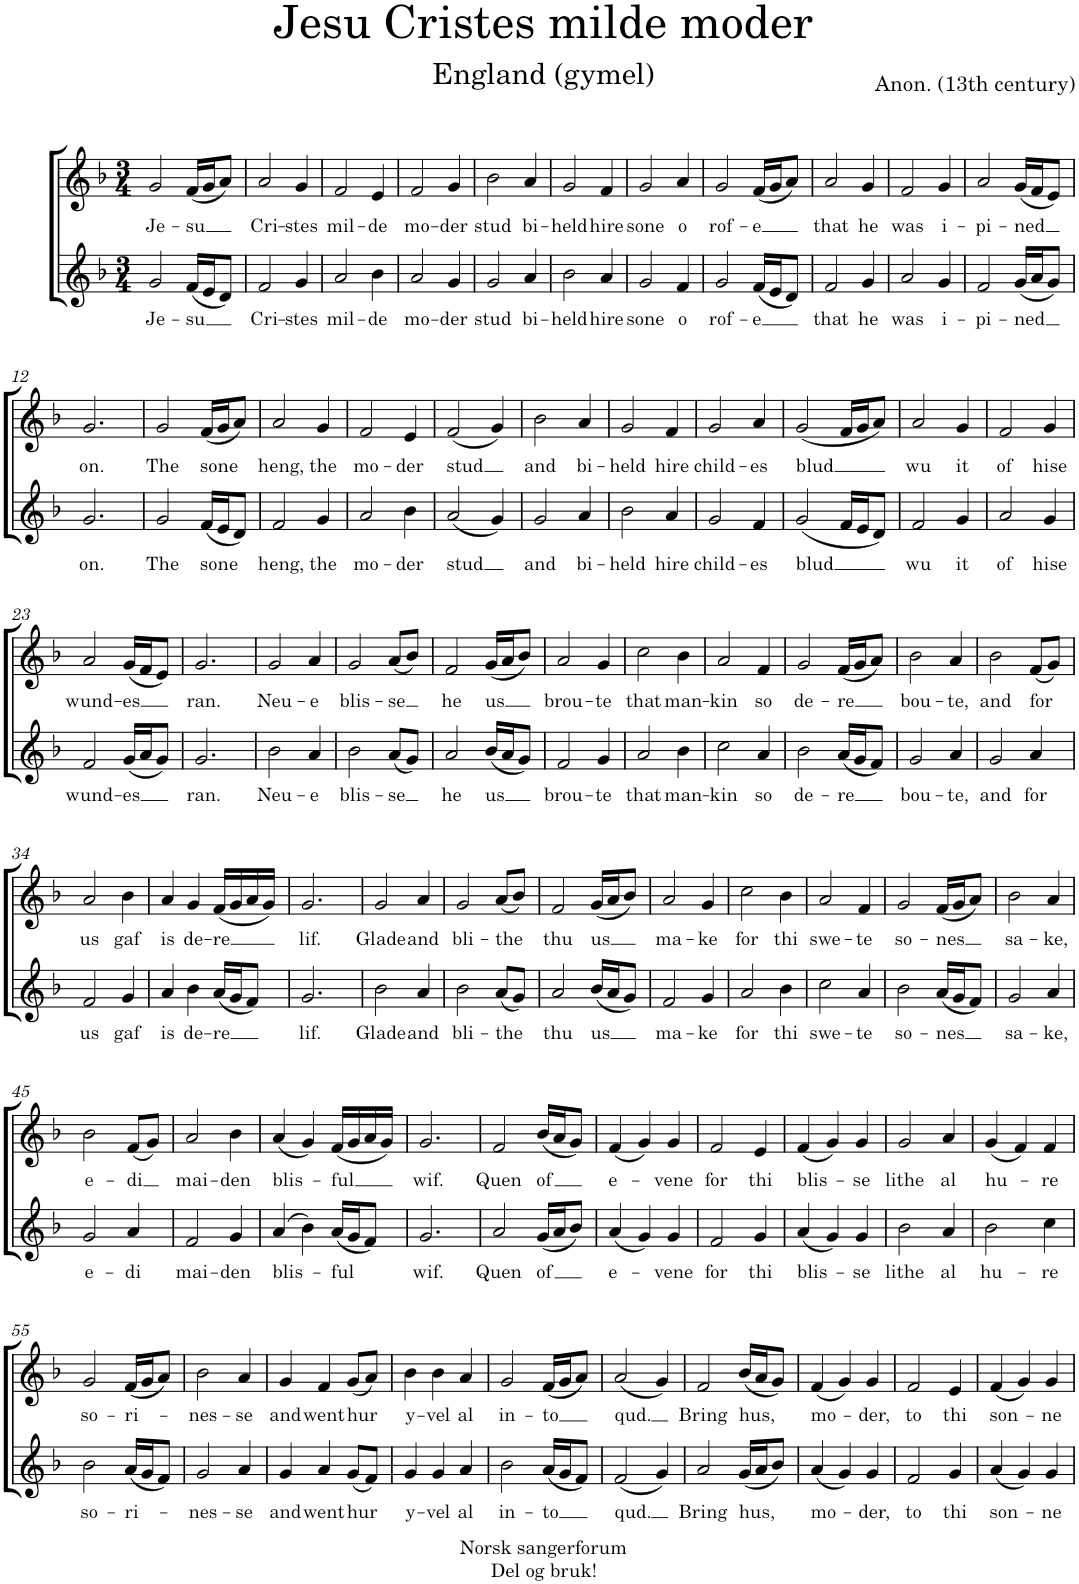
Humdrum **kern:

**kern	**text	**kern	**text
*part2	*part2	*part1	*part1
*staff2	*staff2	*staff1	*staff1
*I"Stemmer 2	*	*I"Stemmer 1	*
*clefG2	*	*clefG2	*
*k[b-]	*	*k[b-]	*
*M3/4	*	*M3/4	*
=1	=1	=1	=1
!	!LO:LY:b	!	!LO:LY:b
2g/	Je-	2g/	Je-
!	!LO:LY:b	!	!LO:LY:b
(16f/LL	-su	(16f/LL	-su
16e/J	.	16g/J	.
8d/J)	.	8a/J)	.
=2	=2	=2	=2
!	!LO:LY:b	!	!LO:LY:b
2f/	Cri-	2a/	Cri-
!	!LO:LY:b	!	!LO:LY:b
4g/	-stes	4g/	-stes
=3	=3	=3	=3
!	!LO:LY:b	!	!LO:LY:b
2a/	mil-	2f/	mil-
!	!LO:LY:b	!	!LO:LY:b
4b-\	-de	4e/	-de
=4	=4	=4	=4
!	!LO:LY:b	!	!LO:LY:b
2a/	mo-	2f/	mo-
!	!LO:LY:b	!	!LO:LY:b
4g/	-der	4g/	-der
=5	=5	=5	=5
!	!LO:LY:b	!	!LO:LY:b
2g/	stud	2b-\	stud
!	!LO:LY:b	!	!LO:LY:b
4a/	bi-	4a/	bi-
=6	=6	=6	=6
!	!LO:LY:b	!	!LO:LY:b
2b-\	-held	2g/	-held
!	!LO:LY:b	!	!LO:LY:b
4a/	hire	4f/	hire
=7	=7	=7	=7
!	!LO:LY:b	!	!LO:LY:b
2g/	sone	2g/	sone
!	!LO:LY:b	!	!LO:LY:b
4f/	o	4a/	o
=8	=8	=8	=8
!	!LO:LY:b	!	!LO:LY:b
2g/	rof-	2g/	rof-
!	!LO:LY:b	!	!LO:LY:b
(16f/LL	-e	(16f/LL	-e
16e/J	.	16g/J	.
8d/J)	.	8a/J)	.
=9	=9	=9	=9
!	!LO:LY:b	!	!LO:LY:b
2f/	that	2a/	that
!	!LO:LY:b	!	!LO:LY:b
4g/	he	4g/	he
=10	=10	=10	=10
!	!LO:LY:b	!	!LO:LY:b
2a/	was	2f/	was
!	!LO:LY:b	!	!LO:LY:b
4g/	i-	4g/	i-
=11	=11	=11	=11
!	!LO:LY:b	!	!LO:LY:b
2f/	-pi-	2a/	-pi-
!	!LO:LY:b	!	!LO:LY:b
(16g/LL	-ned	(16g/LL	-ned
16a/J	.	16f/J	.
8g/J)	.	8e/J)	.
!!LO:LB:g=z
=12	=12	=12	=12
!	!LO:LY:b	!	!LO:LY:b
2.g/	on.	2.g/	on.
=13	=13	=13	=13
!	!LO:LY:b	!	!LO:LY:b
2g/	The	2g/	The
!	!LO:LY:b	!	!LO:LY:b
(16f/LL	sone	(16f/LL	sone
16e/J	.	16g/J	.
8d/J)	.	8a/J)	.
=14	=14	=14	=14
!	!LO:LY:b	!	!LO:LY:b
2f/	heng,	2a/	heng,
!	!LO:LY:b	!	!LO:LY:b
4g/	the	4g/	the
=15	=15	=15	=15
!	!LO:LY:b	!	!LO:LY:b
2a/	mo-	2f/	mo-
!	!LO:LY:b	!	!LO:LY:b
4b-\	-der	4e/	-der
=16	=16	=16	=16
!	!LO:LY:b	!	!LO:LY:b
(2a/	stud	(2f/	stud
4g/)	.	4g/)	.
=17	=17	=17	=17
!	!LO:LY:b	!	!LO:LY:b
2g/	and	2b-\	and
!	!LO:LY:b	!	!LO:LY:b
4a/	bi-	4a/	bi-
=18	=18	=18	=18
!	!LO:LY:b	!	!LO:LY:b
2b-\	-held	2g/	-held
!	!LO:LY:b	!	!LO:LY:b
4a/	hire	4f/	hire
=19	=19	=19	=19
!	!LO:LY:b	!	!LO:LY:b
2g/	child-	2g/	child-
!	!LO:LY:b	!	!LO:LY:b
4f/	-es	4a/	-es
=20	=20	=20	=20
!	!LO:LY:b	!	!LO:LY:b
(2g/	blud	(2g/	blud
16f/LL	.	16f/LL	.
16e/J	.	16g/J	.
8d/J)	.	8a/J)	.
=21	=21	=21	=21
!	!LO:LY:b	!	!LO:LY:b
2f/	wu	2a/	wu
!	!LO:LY:b	!	!LO:LY:b
4g/	it	4g/	it
=22	=22	=22	=22
!	!LO:LY:b	!	!LO:LY:b
2a/	of	2f/	of
!	!LO:LY:b	!	!LO:LY:b
4g/	hise	4g/	hise
!!LO:LB:g=z
=23	=23	=23	=23
!	!LO:LY:b	!	!LO:LY:b
2f/	wund-	2a/	wund-
!	!LO:LY:b	!	!LO:LY:b
(16g/LL	-es	(16g/LL	-es
16a/J	.	16f/J	.
8g/J)	.	8e/J)	.
=24	=24	=24	=24
!	!LO:LY:b	!	!LO:LY:b
2.g/	ran.	2.g/	ran.
=25	=25	=25	=25
!	!LO:LY:b	!	!LO:LY:b
2b-\	Neu-	2g/	Neu-
!	!LO:LY:b	!	!LO:LY:b
4a/	-e	4a/	-e
=26	=26	=26	=26
!	!LO:LY:b	!	!LO:LY:b
2b-\	blis-	2g/	blis-
!	!LO:LY:b	!	!LO:LY:b
(8a/L	-se	(8a/L	-se
8g/J)	.	8b-/J)	.
=27	=27	=27	=27
!	!LO:LY:b	!	!LO:LY:b
2a/	he	2f/	he
!	!LO:LY:b	!	!LO:LY:b
(16b-/LL	us	(16g/LL	us
16a/J	.	16a/J	.
8g/J)	.	8b-/J)	.
=28	=28	=28	=28
!	!LO:LY:b	!	!LO:LY:b
2f/	brou-	2a/	brou-
!	!LO:LY:b	!	!LO:LY:b
4g/	-te	4g/	-te
=29	=29	=29	=29
!	!LO:LY:b	!	!LO:LY:b
2a/	that	2cc\	that
!	!LO:LY:b	!	!LO:LY:b
4b-\	man-	4b-\	man-
=30	=30	=30	=30
!	!LO:LY:b	!	!LO:LY:b
2cc\	-kin	2a/	-kin
!	!LO:LY:b	!	!LO:LY:b
4a/	so	4f/	so
=31	=31	=31	=31
!	!LO:LY:b	!	!LO:LY:b
2b-\	de-	2g/	de-
!	!LO:LY:b	!	!LO:LY:b
(16a/LL	-re	(16f/LL	-re
16g/J	.	16g/J	.
8f/J)	.	8a/J)	.
=32	=32	=32	=32
!	!LO:LY:b	!	!LO:LY:b
2g/	bou-	2b-\	bou-
!	!LO:LY:b	!	!LO:LY:b
4a/	-te,	4a/	-te,
=33	=33	=33	=33
!	!LO:LY:b	!	!LO:LY:b
2g/	and	2b-\	and
!	!LO:LY:b	!	!LO:LY:b
4a/	for	(8f/L	for
.	.	8g/J)	.
!!LO:LB:g=z
=34	=34	=34	=34
!	!LO:LY:b	!	!LO:LY:b
2f/	us	2a/	us
!	!LO:LY:b	!	!LO:LY:b
4g/	gaf	4b-\	gaf
=35	=35	=35	=35
!	!LO:LY:b	!	!LO:LY:b
4a/	is	4a/	is
!	!LO:LY:b	!	!LO:LY:b
4b-\	de-	4g/	de-
!	!LO:LY:b	!	!LO:LY:b
(16a/LL	-re	(16f/LL	-re
16g/J	.	16g/	.
8f/J)	.	16a/	.
.	.	16g/JJ)	.
=36	=36	=36	=36
!	!LO:LY:b	!	!LO:LY:b
2.g/	lif.	2.g/	lif.
=37	=37	=37	=37
!	!LO:LY:b	!	!LO:LY:b
2b-\	Glade	2g/	Glade
!	!LO:LY:b	!	!LO:LY:b
4a/	and	4a/	and
=38	=38	=38	=38
!	!LO:LY:b	!	!LO:LY:b
2b-\	bli-	2g/	bli-
!	!LO:LY:b	!	!LO:LY:b
(8a/L	-the	(8a/L	-the
8g/J)	.	8b-/J)	.
=39	=39	=39	=39
!	!LO:LY:b	!	!LO:LY:b
2a/	thu	2f/	thu
!	!LO:LY:b	!	!LO:LY:b
(16b-/LL	us	(16g/LL	us
16a/J	.	16a/J	.
8g/J)	.	8b-/J)	.
=40	=40	=40	=40
!	!LO:LY:b	!	!LO:LY:b
2f/	ma-	2a/	ma-
!	!LO:LY:b	!	!LO:LY:b
4g/	-ke	4g/	-ke
=41	=41	=41	=41
!	!LO:LY:b	!	!LO:LY:b
2a/	for	2cc\	for
!	!LO:LY:b	!	!LO:LY:b
4b-\	thi	4b-\	thi
=42	=42	=42	=42
!	!LO:LY:b	!	!LO:LY:b
2cc\	swe-	2a/	swe-
!	!LO:LY:b	!	!LO:LY:b
4a/	-te	4f/	-te
=43	=43	=43	=43
!	!LO:LY:b	!	!LO:LY:b
2b-\	so-	2g/	so-
!	!LO:LY:b	!	!LO:LY:b
(16a/LL	-nes	(16f/LL	-nes
16g/J	.	16g/J	.
8f/J)	.	8a/J)	.
=44	=44	=44	=44
!	!LO:LY:b	!	!LO:LY:b
2g/	sa-	2b-\	sa-
!	!LO:LY:b	!	!LO:LY:b
4a/	-ke,	4a/	-ke,
!!LO:LB:g=z
=45	=45	=45	=45
!	!LO:LY:b	!	!LO:LY:b
2g/	e-	2b-\	e-
!	!LO:LY:b	!	!LO:LY:b
4a/	-di	(8f/L	-di
.	.	8g/J)	.
=46	=46	=46	=46
!	!LO:LY:b	!	!LO:LY:b
2f/	mai-	2a/	mai-
!	!LO:LY:b	!	!LO:LY:b
4g/	-den	4b-\	-den
=47	=47	=47	=47
!	!LO:LY:b	!	!LO:LY:b
(4a/	blis-	(4a/	blis-
4b-\)	.	4g/)	.
!	!LO:LY:b	!	!LO:LY:b
(16a/LL	-ful	(16f/LL	-ful
16g/J	.	16g/	.
8f/J)	.	16a/	.
.	.	16g/JJ)	.
=48	=48	=48	=48
!	!LO:LY:b	!	!LO:LY:b
2.g/	wif.	2.g/	wif.
=49	=49	=49	=49
!	!LO:LY:b	!	!LO:LY:b
2a/	Quen	2f/	Quen
!	!LO:LY:b	!	!LO:LY:b
(16g/LL	of	(16b-/LL	of
16a/J	.	16a/J	.
8b-/J)	.	8g/J)	.
=50	=50	=50	=50
!	!LO:LY:b	!	!LO:LY:b
(4a/	e-	(4f/	e-
4g/)	.	4g/)	.
!	!LO:LY:b	!	!LO:LY:b
4g/	-vene	4g/	-vene
=51	=51	=51	=51
!	!LO:LY:b	!	!LO:LY:b
2f/	for	2f/	for
!	!LO:LY:b	!	!LO:LY:b
4g/	thi	4e/	thi
=52	=52	=52	=52
!	!LO:LY:b	!	!LO:LY:b
(4a/	blis-	(4f/	blis-
4g/)	.	4g/)	.
!	!LO:LY:b	!	!LO:LY:b
4g/	-se	4g/	-se
=53	=53	=53	=53
!	!LO:LY:b	!	!LO:LY:b
2b-\	lithe	2g/	lithe
!	!LO:LY:b	!	!LO:LY:b
4a/	al	4a/	al
=54	=54	=54	=54
!	!LO:LY:b	!	!LO:LY:b
2b-\	hu-	(4g/	hu-
.	.	4f/)	.
!	!LO:LY:b	!	!LO:LY:b
4cc\	-re	4f/	-re
!!LO:LB:g=z
=55	=55	=55	=55
!	!LO:LY:b	!	!LO:LY:b
2b-\	so-	2g/	so-
!	!LO:LY:b	!	!LO:LY:b
(16a/LL	-ri-	(16f/LL	-ri-
16g/J	.	16g/J	.
8f/J)	.	8a/J)	.
=56	=56	=56	=56
!	!LO:LY:b	!	!LO:LY:b
2g/	-nes-	2b-\	-nes-
!	!LO:LY:b	!	!LO:LY:b
4a/	-se	4a/	-se
=57	=57	=57	=57
!	!LO:LY:b	!	!LO:LY:b
4g/	and	4g/	and
!	!LO:LY:b	!	!LO:LY:b
4a/	went	4f/	went
!	!LO:LY:b	!	!LO:LY:b
(8g/L	hur	(8g/L	hur
8f/J)	.	8a/J)	.
=58	=58	=58	=58
!	!LO:LY:b	!	!LO:LY:b
4g/	y-	4b-\	y-
!	!LO:LY:b	!	!LO:LY:b
4g/	-vel	4b-\	-vel
!	!LO:LY:b	!	!LO:LY:b
4a/	al	4a/	al
=59	=59	=59	=59
!	!LO:LY:b	!	!LO:LY:b
2b-\	in-	2g/	in-
!	!LO:LY:b	!	!LO:LY:b
(16a/LL	-to	(16f/LL	-to
16g/J	.	16g/J	.
8f/J)	.	8a/J)	.
=60	=60	=60	=60
!	!LO:LY:b	!	!LO:LY:b
(2f/	qud.	(2a/	qud.
4g/)	.	4g/)	.
=61	=61	=61	=61
!	!LO:LY:b	!	!LO:LY:b
2a/	Bring	2f/	Bring
!	!LO:LY:b	!	!LO:LY:b
(16g/LL	hus,	(16b-/LL	hus,
16a/J	.	16a/J	.
8b-/J)	.	8g/J)	.
=62	=62	=62	=62
!	!LO:LY:b	!	!LO:LY:b
(4a/	mo-	(4f/	mo-
4g/)	.	4g/)	.
!	!LO:LY:b	!	!LO:LY:b
4g/	-der,	4g/	-der,
=63	=63	=63	=63
!	!LO:LY:b	!	!LO:LY:b
2f/	to	2f/	to
!	!LO:LY:b	!	!LO:LY:b
4g/	thi	4e/	thi
=64	=64	=64	=64
!	!LO:LY:b	!	!LO:LY:b
(4a/	son-	(4f/	son-
4g/)	.	4g/)	.
!	!LO:LY:b	!	!LO:LY:b
4g/	-ne	4g/	-ne
=	=	=	=
*-	*-	*-	*-
